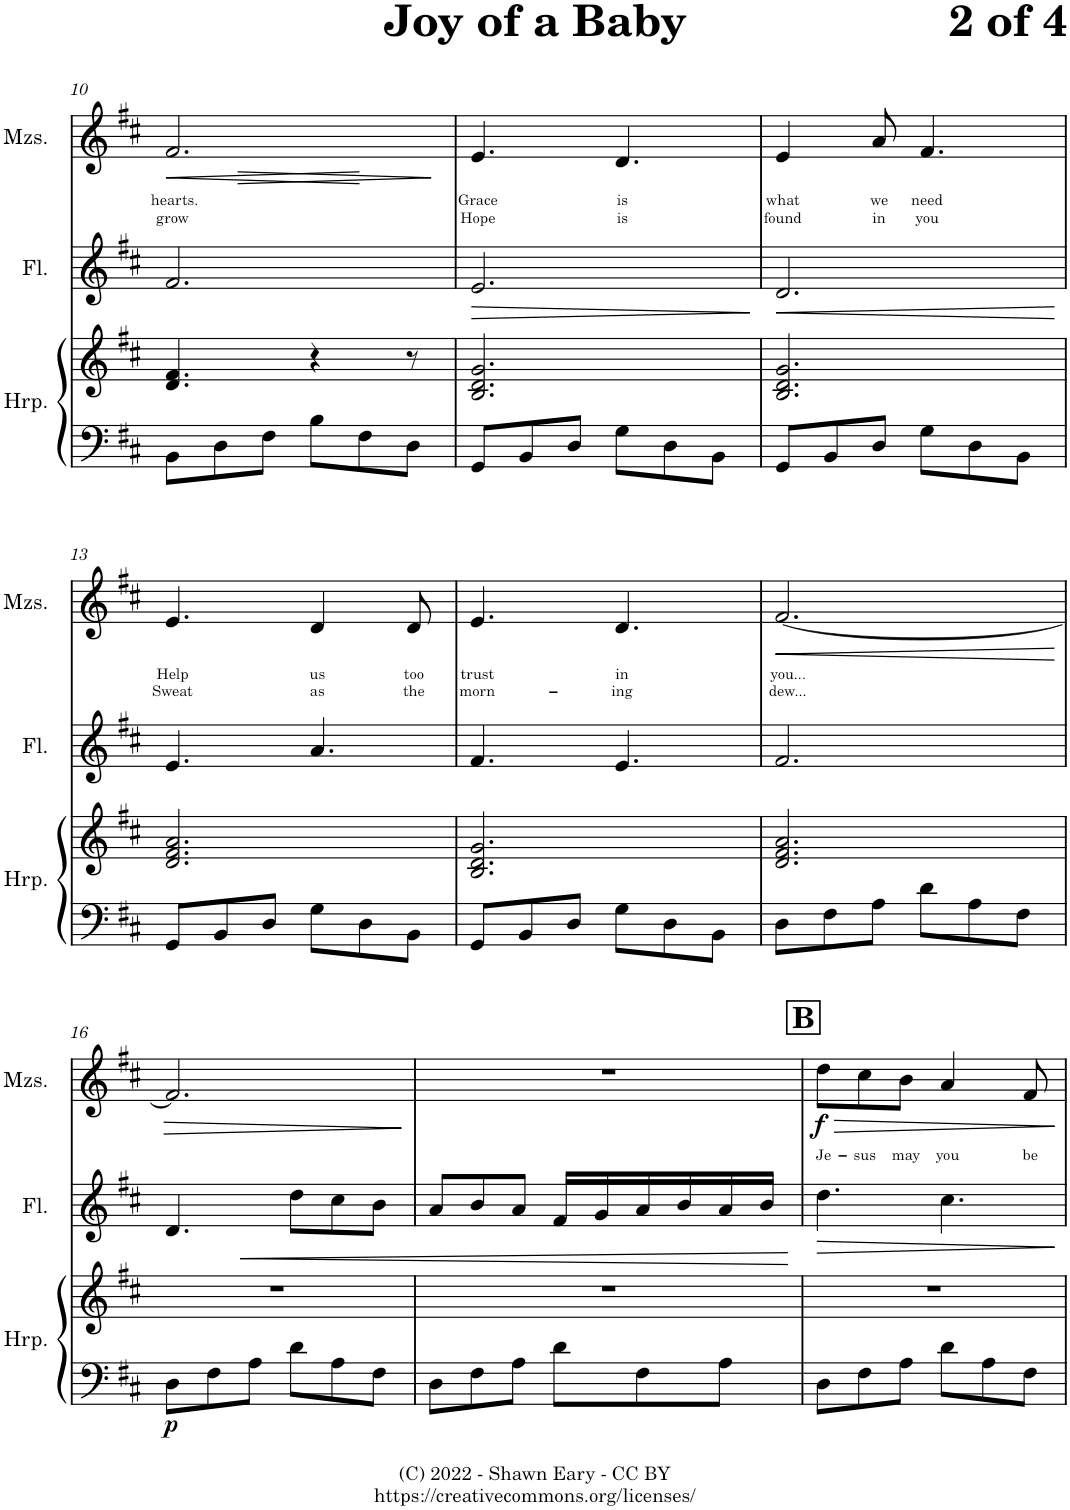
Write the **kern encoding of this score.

**kern	**kern	**dynam	**kern	**dynam	**kern	**text	**text	**dynam
*part3	*part3	*part3	*part2	*part2	*part1	*part1	*part1	*part1
*staff4	*staff3	*staff3/4	*staff2	*staff2	*staff1	*staff1	*staff1	*staff1
*I"Harp	*	*	*I"Flute	*	*I"Mezzo-soprano	*	*	*
*I'Hrp.	*	*	*I'Fl.	*	*I'Mzs.	*	*	*
!!LO:PB:g=z
*clefF4	*clefG2	*	*clefG2	*	*clefG2	*	*	*
*k[f#c#]	*k[f#c#]	*	*k[f#c#]	*	*k[f#c#]	*	*	*
*M6/8	*M6/8	*	*M6/8	*	*M6/8	*	*	*
=10	=10	=10	=10	=10	=10	=10	=10	=10
!	!	!	!	!	!	!LO:LY:b	!LO:LY:b	!LO:HP:b
!	!	!	!	!	!	!	!	!LO:HP:n=1:b
8BB\L	4.d/ 4.f#/	.	2.f#/	.	2.f#/	hearts.	grow	< >
8D\	.	.	.	.	.	.	.	.
8F#\J	.	.	.	.	.	.	.	.
8B\L	4r	.	.	.	.	.	.	.
8F#\	.	.	.	.	.	.	.	.
8D\J	8r	.	.	.	.	.	.	.
.	.	.	.	.	.	.	.	[
=11	=11	=11	=11	=11	=11	=11	=11	=11
!	!	!	!	!LO:HP:b	!	!LO:LY:b	!LO:LY:b	!
8GG/L	2.B/ 2.d/ 2.g/	.	2.e/	>	4.e/	Grace	Hope	.
8BB/	.	.	.	.	.	.	.	.
8D/J	.	.	.	.	.	.	.	.
!	!	!	!	!	!	!LO:LY:b	!LO:LY:b	!
8G\L	.	.	.	.	4.d/	is	is	]
8D\	.	.	.	.	.	.	.	.
8BB\J	.	.	.	.	.	.	.	.
.	.	.	.	]	.	.	.	.
=12	=12	=12	=12	=12	=12	=12	=12	=12
!	!	!	!	!LO:HP:b	!	!LO:LY:b	!LO:LY:b	!
8GG/L	2.B/ 2.d/ 2.g/	.	2.d/	<	4e/	what	found	.
8BB/	.	.	.	.	.	.	.	.
!	!	!	!	!	!	!LO:LY:b	!LO:LY:b	!
8D/J	.	.	.	.	8a/	we	in	.
!	!	!	!	!	!	!LO:LY:b	!LO:LY:b	!
8G\L	.	.	.	.	4.f#/	need	you	.
8D\	.	.	.	.	.	.	.	.
8BB\J	.	.	.	.	.	.	.	.
.	.	.	.	[	.	.	.	.
!!LO:LB:g=z
=13	=13	=13	=13	=13	=13	=13	=13	=13
!	!	!	!	!	!	!LO:LY:b	!LO:LY:b	!
8GG/L	2.d/ 2.f#/ 2.a/	.	4.e/	.	4.e/	Help	Sweat	.
8BB/	.	.	.	.	.	.	.	.
8D/J	.	.	.	.	.	.	.	.
!	!	!	!	!	!	!LO:LY:b	!LO:LY:b	!
8G\L	.	.	4.a/	.	4d/	us	as	.
8D\	.	.	.	.	.	.	.	.
!	!	!	!	!	!	!LO:LY:b	!LO:LY:b	!
8BB\J	.	.	.	.	8d/	too	the	.
=14	=14	=14	=14	=14	=14	=14	=14	=14
!	!	!	!	!	!	!LO:LY:b	!LO:LY:b	!
8GG/L	2.B/ 2.d/ 2.g/	.	4.f#/	.	4.e/	trust	morn-	.
8BB/	.	.	.	.	.	.	.	.
8D/J	.	.	.	.	.	.	.	.
!	!	!	!	!	!	!LO:LY:b	!LO:LY:b	!
8G\L	.	.	4.e/	.	4.d/	in	-ing	.
8D\	.	.	.	.	.	.	.	.
8BB\J	.	.	.	.	.	.	.	.
=15	=15	=15	=15	=15	=15	=15	=15	=15
!	!	!	!	!	!	!LO:LY:b	!LO:LY:b	!LO:HP:b
8D\L	2.d/ 2.f#/ 2.a/	.	2.f#/	.	[2.f#/	you...	dew...	<
8F#\	.	.	.	.	.	.	.	.
8A\J	.	.	.	.	.	.	.	.
8d\L	.	.	.	.	.	.	.	.
8A\	.	.	.	.	.	.	.	.
8F#\J	.	.	.	.	.	.	.	.
.	.	.	.	.	.	.	.	[
!!LO:LB:g=z
=16	=16	=16	=16	=16	=16	=16	=16	=16
!	!	!LO:HP:b	!	!	!	!	!	!LO:HP:b
!	!	!LO:DY:n=1:b=2	!	!	!	!	!	!
8D\L	2.r	< p	4.d/	.	2.f#/]	.	.	>
8F#\	.	.	.	.	.	.	.	.
8A\J	.	.	.	.	.	.	.	.
8d\L	.	.	8dd\L	.	.	.	.	.
8A\	.	.	8cc#\	.	.	.	.	.
8F#\J	.	.	8b\J	.	.	.	.	.
.	.	.	.	.	.	.	.	]
=17	=17	=17	=17	=17	=17	=17	=17	=17
8D\L	2.r	.	8a/L	.	2.r	.	.	.
8F#\	.	.	8b/	.	.	.	.	.
8A\J	.	.	8a/J	.	.	.	.	.
8d\L	.	.	16f#/LL	.	.	.	.	.
.	.	.	16g/	.	.	.	.	.
8F#\	.	.	16a/	.	.	.	.	.
.	.	.	16b/	.	.	.	.	.
8A\J	.	.	16a/	.	.	.	.	.
.	.	.	16b/JJ	.	.	.	.	.
.	.	[	.	.	.	.	.	.
!!LO:REH:place=s1:a:B:cj:fs=14:t=B
=18	=18	=18	=18	=18	=18	=18	=18	=18
!	!	!	!	!LO:HP:b	!	!LO:LY:b	!	!LO:HP:b
!	!	!	!	!	!	!	!	!LO:DY:n=1:b
8D\L	2.r	.	4.dd\	>	8dd\L	Je-	.	> f
!	!	!	!	!	!	!LO:LY:b	!	!
8F#\	.	.	.	.	8cc#\	-sus	.	.
!	!	!	!	!	!	!LO:LY:b	!	!
8A\J	.	.	.	.	8b\J	may	.	.
!	!	!	!	!	!	!LO:LY:b	!	!
8d\L	.	.	4.cc#\	.	4a/	you	.	.
8A\	.	.	.	.	.	.	.	.
!	!	!	!	!	!	!LO:LY:b	!	!
8F#\J	.	.	.	.	8f#/	be	.	.
.	.	.	.	]	.	.	.	]
=	=	=	=	=	=	=	=	=
*-	*-	*-	*-	*-	*-	*-	*-	*-
